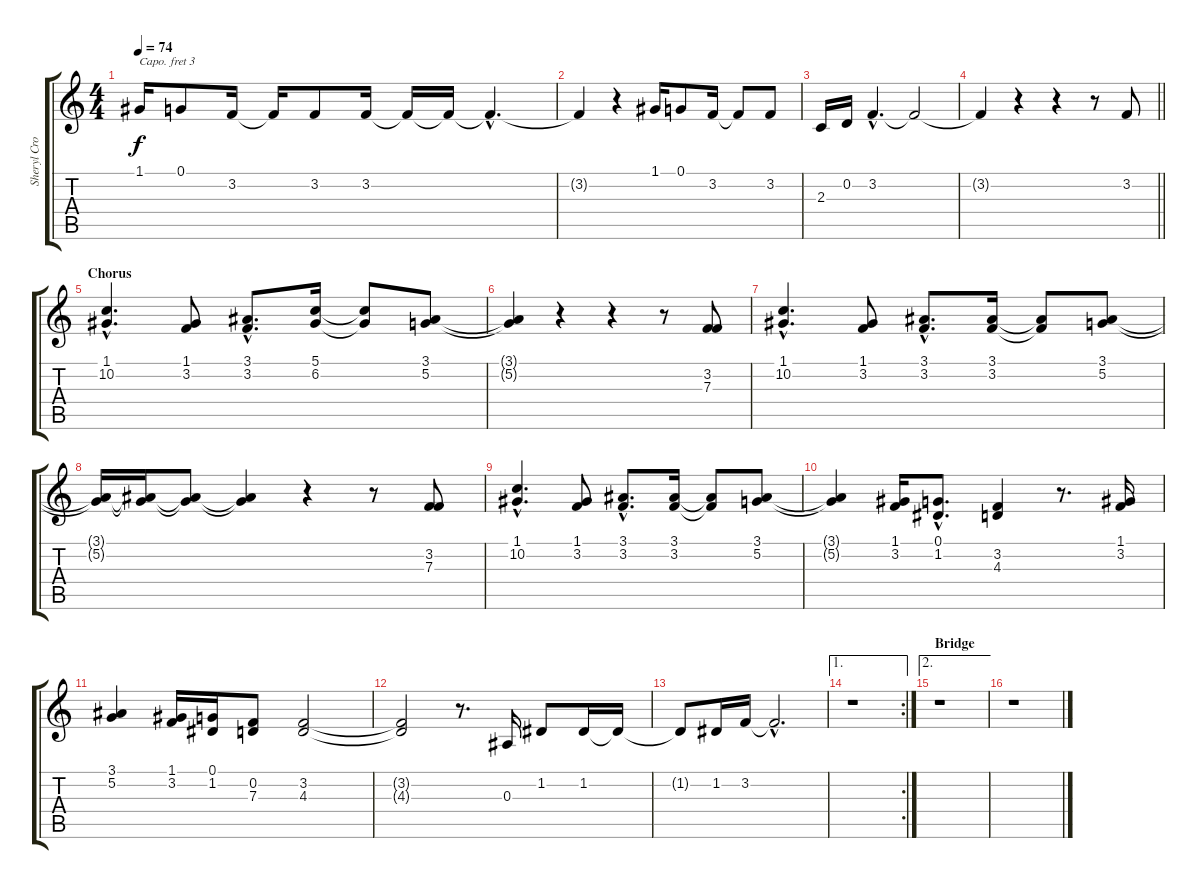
\track ("Sheryl Crow Voice" "Sheryl Cro") {instrument harmonica}
\staff {score tabs}
\capo 3
\tuning (E4 B3 G3 D3 A2 E2) {hide}
\ts (4 4)
\tempo 74
\clef g2
\ks c
1.1.16{dy f} 0.1.8 3.2.16 3.2{t}.16 3.2.8 3.2.16 3.2{t}.16 3.2{t}.16 3.2{hac t}.4{d} |
3.2{t}.4 r.4 1.1.16 0.1.8 3.2.16 3.2{t}.8 3.2.8 |
2.3.16 0.2.16 3.2{hac}.4{d} 3.2{t}.2 |
\barLineRight lightlight
3.2{t}.4 r.4 r.4 r.8 3.2.8 |
\section ("" "Chorus")
(1.1{hac} 10.2{hac}).4{d} (1.1 3.2).8 (3.1{hac} 3.2{hac}).8{d} (5.1 6.2).16 (5.1{t} 6.2{t}).8 (3.1 5.2).8 |
(3.1{t} 5.2{t}).4 r.4 r.4 r.8 (3.2 7.3).8 |
(1.1{hac} 10.2{hac}).4{d} (1.1 3.2).8 (3.1{hac} 3.2{hac}).8{d} (3.1 3.2).16 (3.1{t} 3.2{t}).8 (3.1 5.2).8 |
(3.1{t} 5.2{t}).16 (3.1{t} 5.2{t}).16 (3.1{t} 5.2{t}).8 (3.1{t} 5.2{t}).4 r.4 r.8 (3.2 7.3).8 |
(1.1{hac} 10.2{hac}).4{d} (1.1 3.2).8 (3.1{hac} 3.2{hac}).8{d} (3.1 3.2).16 (3.1{t} 3.2{t}).8 (3.1 5.2).8 |
(3.1{t} 5.2{t}).4 (1.1 3.2).16 (0.1{hac} 1.2{hac}).8{d} (3.2 4.3).4 r.8{d} (1.1 3.2).16 |
(3.1 5.2).4 (1.1 3.2).16 (0.1 1.2).16 (0.2 7.3).8 (3.2 4.3).2 |
(3.2{t} 4.3{t}).2 r.8{d} 0.3.16 1.2.8 1.2.16 1.2{t}.16 |
1.2{t}.8 1.2.16 3.2.16 3.2{hac t}.2{d} |
\ae 1
\rc 2
r.1 |
\ae 2
\section ("" "Bridge")
r.1 |
r.1
